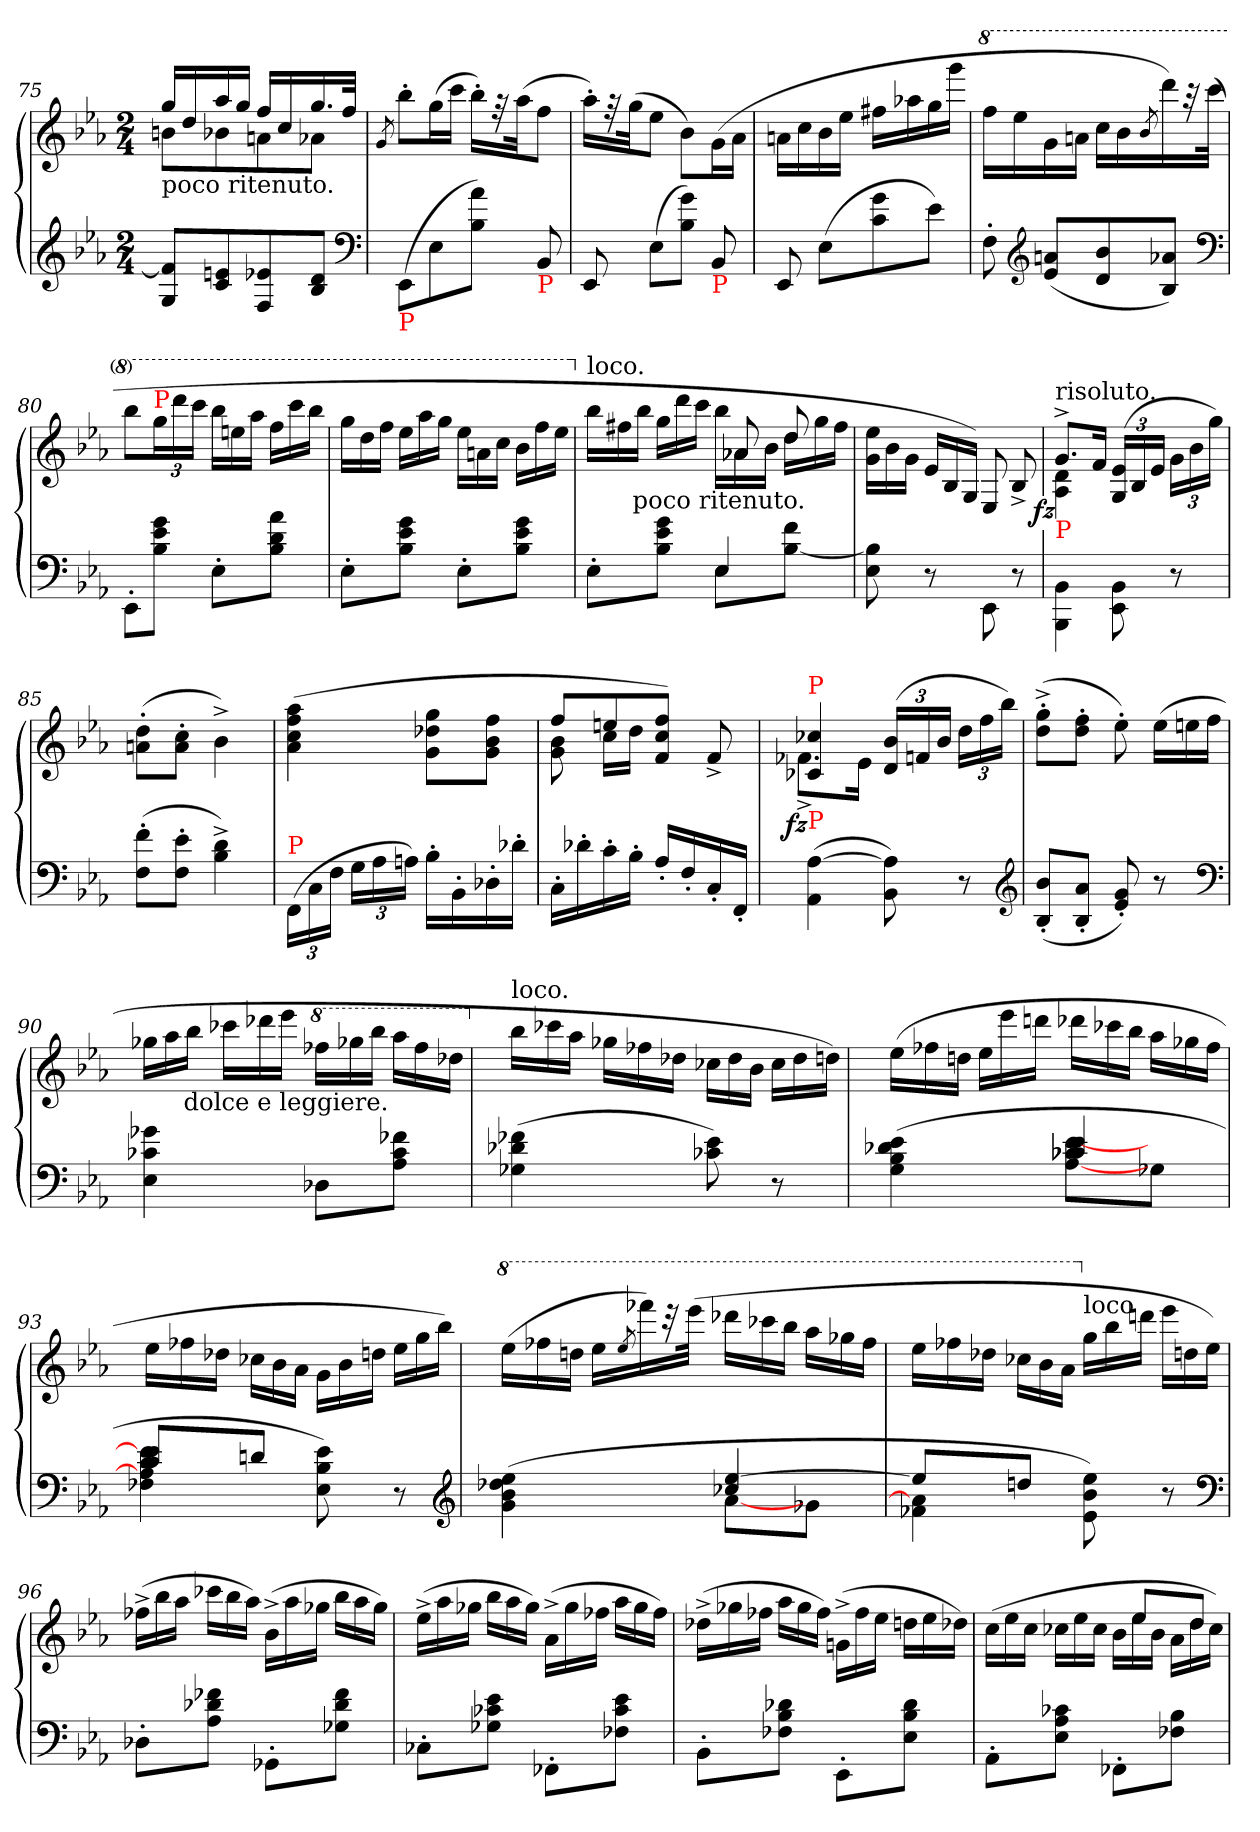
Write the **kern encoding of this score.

**kern	**kern	**dynam
*part1	*part1	*part1
*staff2	*staff1	*staff1/2
*clefG2	*clefG2	*
*k[b-e-a-]	*k[b-e-a-]	*
*M2/4	*M2/4	*
=75	=75	=75
*	*^	*
!	!LO:TX:b:t=poco ritenuto.	!	!
8f] 8GL	16ggLL	8bnL	.
.	16dd	.	.
8en 8c	16aa-	8b-X	.
.	16ggJJ	.	.
8e-X 8F	16ffLL	8an	.
.	16cc	.	.
8d 8B-J	16.gg	8a-XJ	.
.	32ffJJk	.	.
*	*v	*v	*
*clefF4	*	*
=76	=76	=76
.	8qg/	.
!LO:TX:b:color=red:t=P	!	!
(>8EE-L	8bb-'>L	.
8E-	(>16ggL	.
.	16cccJJ	.
8a- 8B-J)	16bb-'>LL)	.
.	32rff	.
.	(>32aa-Jk	.
!LO:TX:b:color=red:t=P	!	!
8BB-	8ffJ	.
=77	=77	=77
8EE-	16aa-'>LL)	.
.	32rff	.
.	(>32ggJk	.
(>8E-L	8ee-J	.
8g 8B-J)	8b-\L)	.
!LO:TX:b:color=red:t=P	!	!
8BB-	(>16gL	.
.	16a-JJ	.
=78	=78	=78
8EE-	16anLL	.
.	16cc	.
(<8E-L	16b-	.
.	16ee-JJ	.
8g 8c	16ff#XLL	.
.	16aa-X	.
8e-J)	16gg	.
.	16gggJJ	.
=79	=79	=79
*	*8va	*
8F'>	16fffLL	.
.	16eee-	.
*clefG2	*	*
(>8an 8e-L	16gg	.
.	16aanJJ	.
8b- 8d	16cccLL	.
.	16bb-	.
.	8qbb-/	.
8a-X 8B-J)	16dddd)	.
.	32r	.
.	(>32ccccJJk	.
*clefF4	*	*
=80	=80	=80
8EE-'>L	8bbb-L	.
*	*Xbrackettup	*
!	!LO:TX:a:color=red:t=P	!
8g 8e- 8B-J	24gggL	.
.	24dddd	.
.	24ccccJJ	.
*	*Xtuplet	*
8E-'>L	24bbb-LL	.
.	24eeen	.
.	24aaa-JJ	.
8a- 8d 8B-J	24fffLL	.
.	24cccc	.
.	24bbb-JJ	.
=81	=81	=81
8E-'>L	24gggLL	.
.	24ddd	.
.	24fffJJ	.
8g 8e- 8B-J	24eee-LL	.
.	24aaa-	.
.	24gggJJ	.
8E-'>L	24eee-LL	.
.	24aan	.
.	24cccJJ	.
8g 8e- 8B-J	24bb-LL	.
.	24fff	.
.	24eee-JJ	.
=82	=82	=82
*^	*	*
*	*	*X8va	*
*	*	*^	*
!	!	!LO:TX:a:t=loco.	!	!
4ryy	8E-'>L	24bb-LL	6.ryy	.
.	.	24ff#X	.	.
!	!	!LO:TX:b:t=poco ritenuto.	!	!
.	.	24bb-JJ	.	.
.	8g 8e- 8B-J	24ggLL	.	.
.	.	24ddd	.	.
.	.	24cccJJ	.	.
4E-	8E-L	24bb-\LL	24ryy	.
.	.	24a-X	12a-X/	.
.	.	24b-JJ	.	.
.	8f [8B-J	24dd\LL	12dd/	.
.	.	24gg	.	.
.	.	24ff#JJ	24ryy	.
*v	*v	*	*	*
*	*v	*v	*
=83	=83	=83
8B-] 8E-	24ee-\ 24g\LL	.
.	24b-	.
.	24gJJ	.
8r	24e-LL	.
.	24B-	.
.	24G/JJ)	.
8EE-\	8E-/	.
8r	8B-^>/	.
=84	=84	=84
*	*^	*
!	!LO:TX:a:t=risoluto.	!	!
!	!LO:TX:b:color=red:t=P	!	!
!	!	!	!LO:DY:rj
4BB-\ 4BBB-\	8.g^<L	4d\ 4A-\	fz
.	16fJk	.	.
*	*tuplet	*	*
8BB-\ 8EE-\	(<24e-/ 24G/LL	4ryy	.
.	24B-	.	.
.	24e-JJ	.	.
8r	24gLL	.	.
.	24b-	.	.
.	24ggJJ)	.	.
*	*v	*v	*
=85	=85	=85
(>8f'> 8F'>L	(>8dd'> 8an'>L	.
8e-'> 8F'>J	8cc'> 8a'>J	.
4d^> 4B-^>)	4b-^>)	.
=86	=86	=86
*Xbrackettup	*	*
!LO:TX:a:color=red:t=P	!	!
(>24FF\LL	(>4aa- 4ff 4cc 4a-	.
24C	.	.
24FJJ	.	.
24GLL	.	.
24A-	.	.
24AnJJ)	.	.
16B-'>LL	8gg 8dd-X 8gL	.
16BB-'>	.	.
16D-X'>	8ff 8b- 8gJ	.
16d-X'>JJ	.	.
=87	=87	=87
*	*^	*
16C'>LL	8ffL	8b- 8g	.
16d-X'>	.	.	.
16c'>	8een	16ccLL	.
16B-'>JJ	.	16ddJJ	.
16A-'>LL	8ff 8cc 8fJ)	4ryy	.
16F'>	.	.	.
16C'>	8f^>	.	.
16FF'>JJ	.	.	.
=88	=88	=88	=88
!	!LO:TX:a:color=red:t=P	!	!
!	!LO:TX:b:color=red:t=P	!	!
!	!	!	!LO:DY:rj
(<[4A- 4AA-	4cc-X 4c-X	8.f-X^<L	fz
.	.	16e-Jk	.
8A-] 8BB-)	(>24b- 24dLL	4ryy	.
.	24fn	.	.
.	24b-JJ	.	.
8r	24ddLL	.	.
.	24ff	.	.
.	24bb-JJ)	.	.
*	*v	*v	*
*clefG2	*	*
=89	=89	=89
(>8b-'< 8B-'<L	(>8gg'>^< 8dd'>^<L	.
8a-'< 8B-'<J	8ff'> 8dd'>J	.
8g'< 8e-'<)	8ee-'>)	.
*	*Xtuplet	*
8r	(>24ee-LL	.
.	24een	.
.	24ffJJ	.
*clefF4	*	*
=90	=90	=90
4g-X 4c-X 4E-	24gg-XLL	.
.	24aa-	.
!	!LO:TX:b:t=dolce e leggiere.	!
.	24bb-JJ	.
.	24ccc-XLL	.
.	24ddd-X	.
.	24eee-JJ	.
*	*8va	*
8D-XL	24fff-XLL	.
.	24ggg-X	.
.	24bbb-JJ	.
8f-X 8c- 8A-J	24aaa-LL	.
.	24fff-	.
.	24ddd-XJJ	.
=91	=91	=91
*	*X8va	*
!	!LO:TX:a:t=loco.	!
(>4f-X 4d-X 4G-X	24bb-LL	.
.	24ccc-X	.
.	24aa-JJ	.
.	24gg-XLL	.
.	24ff-X	.
.	24dd-XJJ	.
8e- 8c-X)	24cc-XLL	.
.	24dd-	.
.	24b-JJ	.
8r	24cc-LL	.
.	24dd-	.
.	24ddnJJ)	.
=92	=92	=92
*^	*	*
(>4e- 4d-X 4B- 4G	4ryy	(>24ee-LL	.
.	.	24ff-X	.
.	.	24ddnJJ	.
.	.	24ee-LL	.
.	.	24eee-	.
.	.	24dddnJJ	.
4e- 4c-X	[8e- 8c-X [8A-L	24ddd-XLL	.
.	.	24ccc-X	.
.	.	24bb-JJ	.
.	8G-XJ	24aa-LL	.
.	.	24gg-X	.
.	.	24ff-JJ	.
=93	=93	=93	=93
8e- 8cL	4e-] 4c 4A-] 4F-X	24ee-LL	.
.	.	24ff-X	.
.	.	24dd-XJJ	.
8dnJ	.	24cc-XLL	.
.	.	24b-	.
.	.	24a-JJ	.
8e-\ 8B-\ 8E-\)	4ryy	24gLL	.
.	.	24b-	.
.	.	24ddnJJ	.
8r	.	24ee-LL	.
.	.	24gg	.
.	.	24bb-JJ)	.
*clefG2	*	*	*
=94	=94	=94	=94
*	*	*8va	*
(>4ee- 4dd-X 4b- 4g	4ryy	(>24eee-LL	.
.	.	24fff-X	.
.	.	24dddnJJ	.
.	.	24eee-LL	.
.	.	8qeee-	.
.	.	24ffff-X)	.
.	.	48r	.
.	.	(>48eeee-JJk	.
[4ee- 4cc-X	[8a-L	24dddd-XLL	.
.	.	24cccc-X	.
.	.	24bbb-JJ	.
.	8g-XJ	24aaa-LL	.
.	.	24ggg-X	.
.	.	24fff-JJ	.
=95	=95	=95	=95
8ee-L]	4a-] 4f-X	24eee-LL	.
.	.	24fff-X	.
.	.	24ddd-XJJ	.
8ddnJ	.	24ccc-XLL	.
.	.	24bb-	.
.	.	24aa-JJ	.
*	*	*X8va	*
!	!	!LO:TX:a:t=loco	!
8ee-\ 8b-\ 8e-\)	4ryy	24ggLL	.
.	.	24bb-	.
.	.	24dddnJJ	.
8r	.	24eee-LL	.
.	.	24ddn	.
.	.	24ee-JJ)	.
*v	*v	*	*
*clefF4	*	*
=96	=96	=96
8D-X'>L	(>24ff-X^<LL	.
.	24bb-	.
.	24aa-JJ	.
8f-X 8d-X 8A-J	24ccc-XLL	.
.	24bb-	.
.	24aa-JJ)	.
8GG-X'>L	(>24b-^<LL	.
.	24aa-	.
.	24gg-XJJ	.
8f- 8d- 8G-XJ	24bb-LL	.
.	24aa-	.
.	24gg-JJ)	.
=97	=97	=97
8C-X'>L	(>24ee-^<LL	.
.	24aa-	.
.	24gg-XJJ	.
8e- 8c-X 8G-XJ	24bb-LL	.
.	24aa-	.
.	24gg-JJ)	.
8FF-X'>L	(>24a-^<LL	.
.	24gg-	.
.	24ff-XJJ	.
8e- 8c- 8F-XJ	24aa-LL	.
.	24gg-	.
.	24ff-JJ)	.
=98	=98	=98
8BB-'>L	(>24dd-X^<LL	.
.	24gg-X	.
.	24ff-XJJ	.
8d-X 8B- 8F-XJ	24aa-LL	.
.	24gg-	.
.	24ff-JJ)	.
8EE-'>\L	(>24gn^<LL	.
.	24ff-	.
.	24ee-JJ	.
8d- 8B- 8E-J	24ddnLL	.
.	24ee-	.
.	24dd-XJJ)	.
=99	=99	=99
*	*^	*
8AA-'>L	4ryy	(>24ccLL	.
.	.	24ee-	.
.	.	24ccJJ	.
8c-X 8A- 8E-J	.	24cc-XLL	.
.	.	24ee-	.
.	.	24cc-JJ	.
8FF-X'>\L	24ryy	24b-LL	.
.	12ee-L	24ee-	.
.	.	24b-JJ	.
8B- 8F-XJ	24ryy	24a-LL	.
.	12ddJ	24dd	.
.	.	24cc-JJ)	.
*	*v	*v	*
=	=	=
*-	*-	*-
